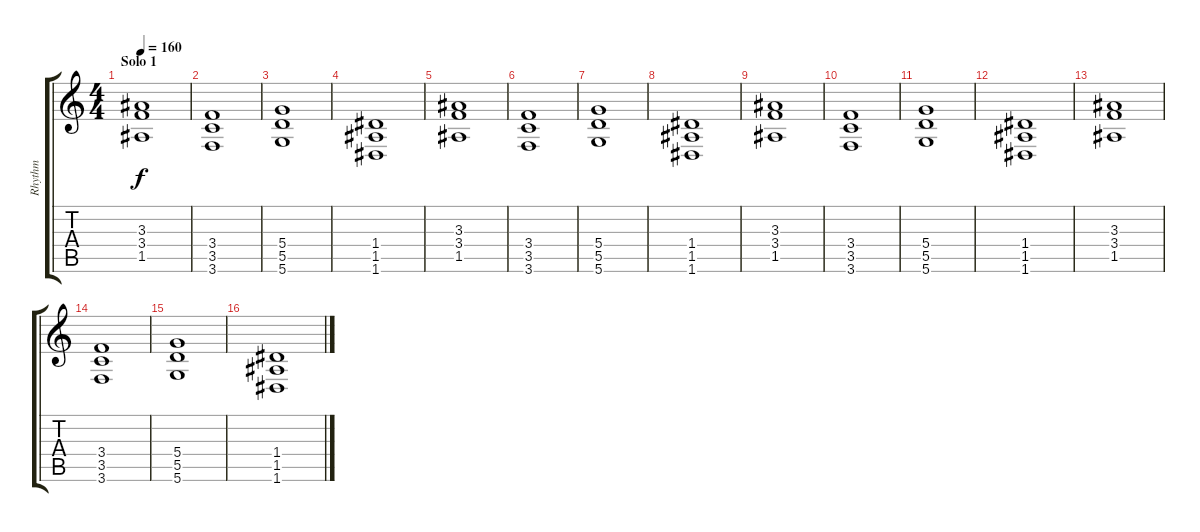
\track ("Rhythm " "Rhythm ") {instrument acousticguitarnylon}
\staff {score tabs}
\tuning (E4 B3 G3 D3 A2 D2) {hide}
\ts (4 4)
\section ("" "Solo 1")
\tempo 160
\clef g2
\ks c
(3.3 3.4 1.5).1{dy f instrument acousticguitarnylon} |
(3.4 3.5 3.6).1 |
(5.4 5.5 5.6).1 |
(1.4 1.5 1.6).1 |
(3.3 3.4 1.5).1 |
(3.4 3.5 3.6).1 |
(5.4 5.5 5.6).1 |
(1.4 1.5 1.6).1 |
(3.3 3.4 1.5).1 |
(3.4 3.5 3.6).1 |
(5.4 5.5 5.6).1 |
(1.4 1.5 1.6).1 |
(3.3 3.4 1.5).1 |
(3.4 3.5 3.6).1 |
(5.4 5.5 5.6).1 |
(1.4 1.5 1.6).1
